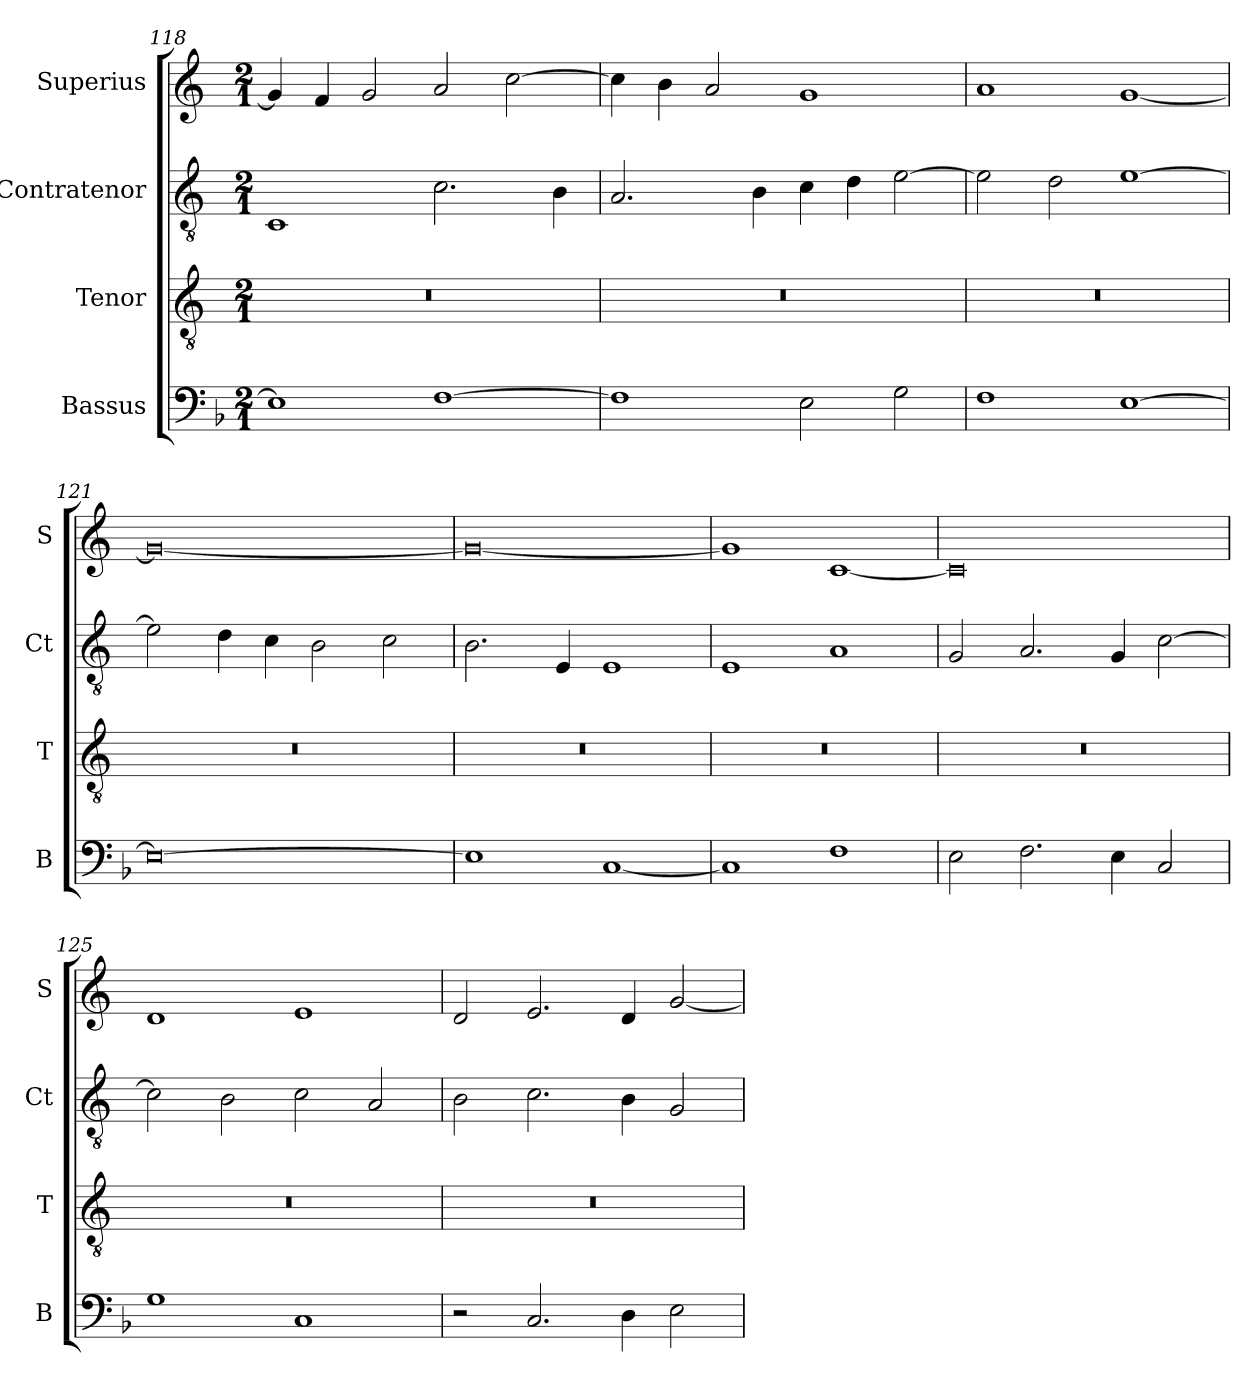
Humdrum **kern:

**kern	**kern	**kern	**kern
*part4	*part3	*part2	*part1
*staff4	*staff3	*staff2	*staff1
*I"Bassus	*I"Tenor	*I"Contratenor	*I"Superius
*I'B	*I'T	*I'Ct	*I'S
*clefF4	*clefGv2	*clefGv2	*clefG2
*k[b-]	*k[]	*k[]	*k[]
*M2/1	*M2/1	*M2/1	*M2/1
=118	=118	=118	=118
1E]	0r	1C	4g/]
.	.	.	4f/
.	.	.	2g/
[1F	.	2.c\	2a/
.	.	.	[2cc\
.	.	4B\	.
=119	=119	=119	=119
1F]	0r	2.A/	4cc\]
.	.	.	4b\
.	.	.	2a/
.	.	4B\	.
2E\	.	4c\	1g
.	.	4d\	.
2G\	.	[2e\	.
=120	=120	=120	=120
1F	0r	2e\]	1a
.	.	2d\	.
[1E	.	[1e	[1g
=121	=121	=121	=121
0E_	0r	2e\]	0g_
.	.	4d\	.
.	.	4c\	.
.	.	2B\	.
.	.	2c\	.
=122	=122	=122	=122
1E]	0r	2.B\	0g_
.	.	4E/	.
[1C	.	1E	.
=123	=123	=123	=123
1C]	0r	1E	1g]
1F	.	1A	[1c
=124	=124	=124	=124
2E\	0r	2G/	0c]
2.F\	.	2.A/	.
4E\	.	4G/	.
2C/	.	[2c\	.
=125	=125	=125	=125
1G	0r	2c\]	1d
.	.	2B\	.
1C	.	2c\	1e
.	.	2A/	.
=126	=126	=126	=126
2r	0r	2B\	2d/
2.C/	.	2.c\	2.e/
4D\	.	4B\	4d/
2E\	.	2G/	[2g/
=	=	=	=
*-	*-	*-	*-
